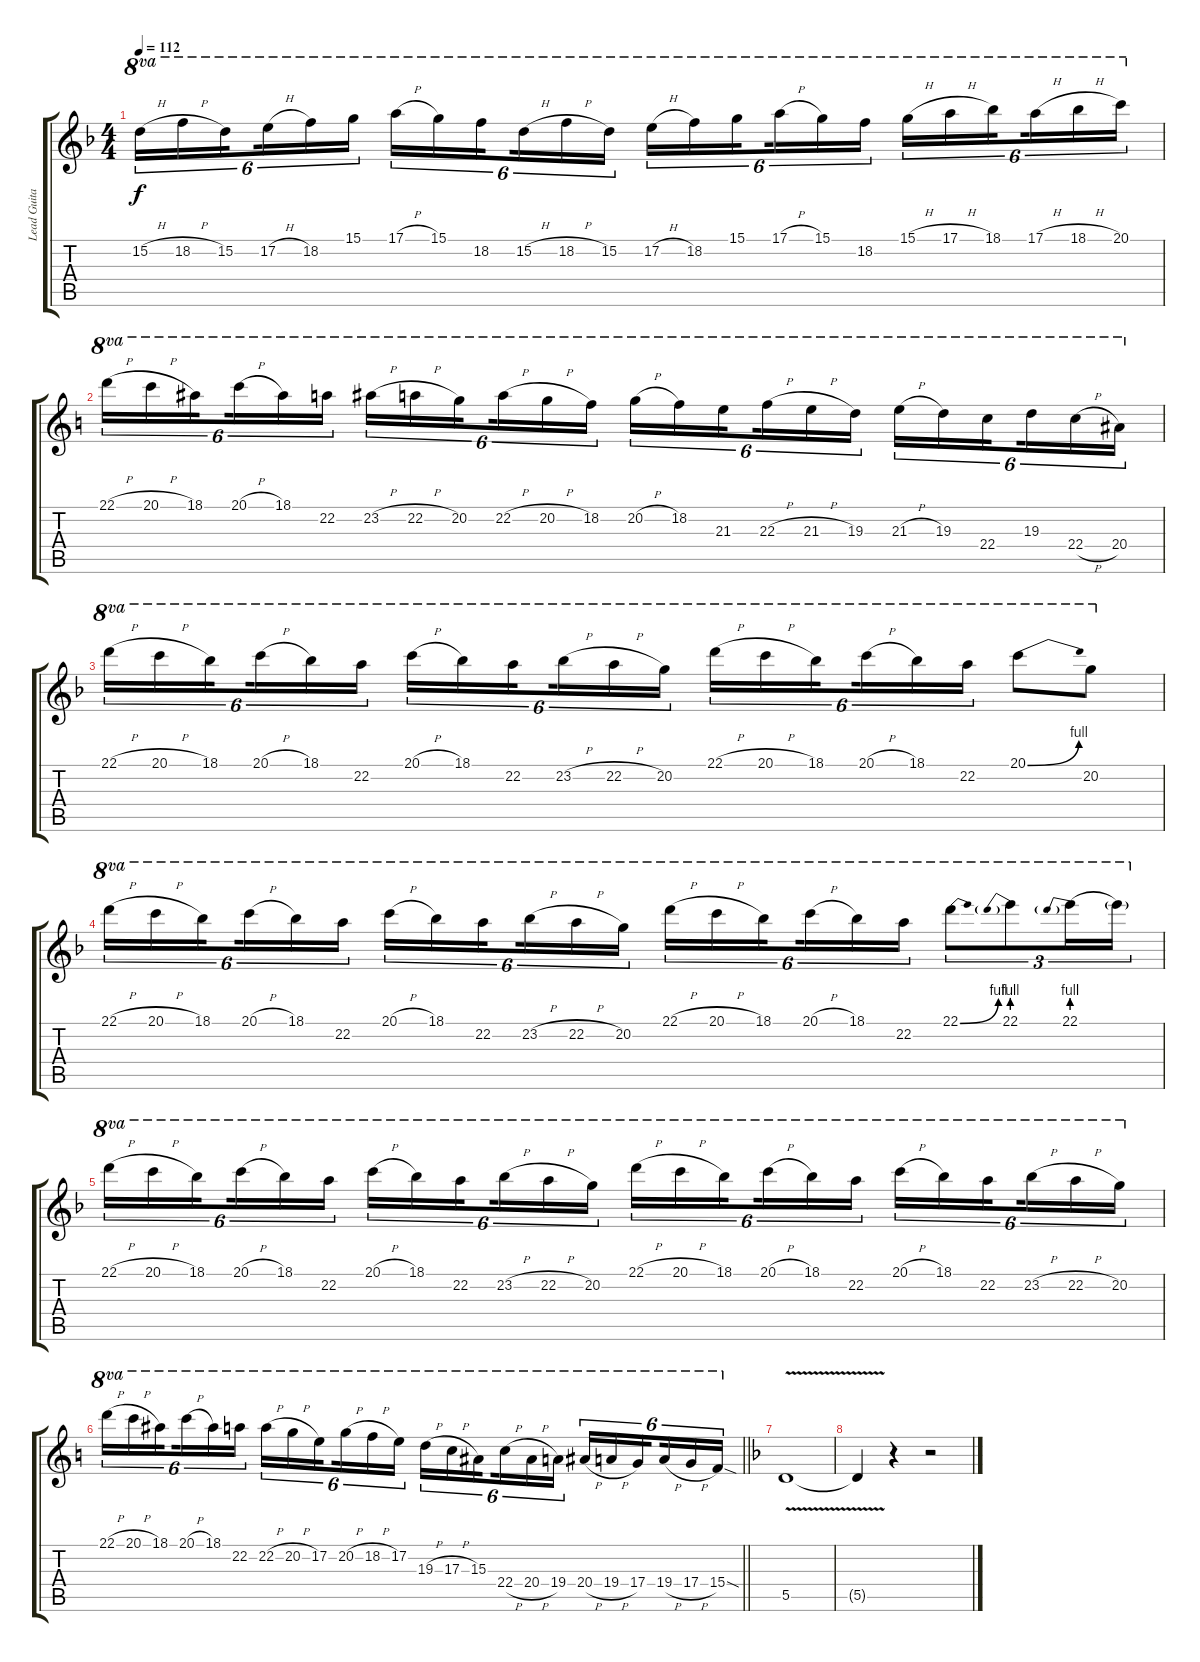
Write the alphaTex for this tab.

\track ("Lead Guitar" "Lead Guita") {instrument distortionguitar}
\staff {score tabs}
\tuning (E4 B3 G3 D3 A2 E2) {hide}
\ts (4 4)
\tempo 112
\clef g2
\ks f
15.2{h}.16{tu (6 4) ot 8va dy f} 18.2{h}.16{tu (6 4) ot 8va} 15.2.16{tu (6 4) ot 8va beam splitsecondary} 17.2{h}.16{tu (6 4) ot 8va} 18.2.16{tu (6 4) ot 8va} 15.1.16{tu (6 4) ot 8va} 17.1{h}.16{tu (6 4) ot 8va} 15.1.16{tu (6 4) ot 8va} 18.2.16{tu (6 4) ot 8va beam splitsecondary} 15.2{h}.16{tu (6 4) ot 8va} 18.2{h}.16{tu (6 4) ot 8va} 15.2.16{tu (6 4) ot 8va} 17.2{h}.16{tu (6 4) ot 8va} 18.2.16{tu (6 4) ot 8va} 15.1.16{tu (6 4) ot 8va beam splitsecondary} 17.1{h}.16{tu (6 4) ot 8va} 15.1.16{tu (6 4) ot 8va} 18.2.16{tu (6 4) ot 8va} 15.1{h}.16{tu (6 4) ot 8va} 17.1{h}.16{tu (6 4) ot 8va} 18.1.16{tu (6 4) ot 8va beam splitsecondary} 17.1{h}.16{tu (6 4) ot 8va} 18.1{h}.16{tu (6 4) ot 8va} 20.1.16{tu (6 4) ot 8va} |
\ks c
22.1{h}.16{tu (6 4) ot 8va} 20.1{h}.16{tu (6 4) ot 8va} 18.1.16{tu (6 4) ot 8va beam splitsecondary} 20.1{h}.16{tu (6 4) ot 8va} 18.1.16{tu (6 4) ot 8va} 22.2.16{tu (6 4) ot 8va} 23.2{h}.16{tu (6 4) ot 8va} 22.2{h}.16{tu (6 4) ot 8va} 20.2.16{tu (6 4) ot 8va beam splitsecondary} 22.2{h}.16{tu (6 4) ot 8va} 20.2{h}.16{tu (6 4) ot 8va} 18.2.16{tu (6 4) ot 8va} 20.2{h}.16{tu (6 4) ot 8va} 18.2.16{tu (6 4) ot 8va} 21.3.16{tu (6 4) ot 8va beam splitsecondary} 22.3{h}.16{tu (6 4) ot 8va} 21.3{h}.16{tu (6 4) ot 8va} 19.3.16{tu (6 4) ot 8va} 21.3{h}.16{tu (6 4) ot 8va} 19.3.16{tu (6 4) ot 8va} 22.4.16{tu (6 4) ot 8va beam splitsecondary} 19.3.16{tu (6 4) ot 8va} 22.4{h}.16{tu (6 4) ot 8va} 20.4.16{tu (6 4) ot 8va} |
\ks f
22.1{h}.16{tu (6 4) ot 8va} 20.1{h}.16{tu (6 4) ot 8va} 18.1.16{tu (6 4) ot 8va beam splitsecondary} 20.1{h}.16{tu (6 4) ot 8va} 18.1.16{tu (6 4) ot 8va} 22.2.16{tu (6 4) ot 8va} 20.1{h}.16{tu (6 4) ot 8va} 18.1.16{tu (6 4) ot 8va} 22.2.16{tu (6 4) ot 8va beam splitsecondary} 23.2{h}.16{tu (6 4) ot 8va} 22.2{h}.16{tu (6 4) ot 8va} 20.2.16{tu (6 4) ot 8va} 22.1{h}.16{tu (6 4) ot 8va} 20.1{h}.16{tu (6 4) ot 8va} 18.1.16{tu (6 4) ot 8va beam splitsecondary} 20.1{h}.16{tu (6 4) ot 8va} 18.1.16{tu (6 4) ot 8va} 22.2.16{tu (6 4) ot 8va} 20.1{be (bend 0 0 60 4)}.8{ot 8va} 20.2.8{ot 8va} |
22.1{h}.16{tu (6 4) ot 8va} 20.1{h}.16{tu (6 4) ot 8va} 18.1.16{tu (6 4) ot 8va beam splitsecondary} 20.1{h}.16{tu (6 4) ot 8va} 18.1.16{tu (6 4) ot 8va} 22.2.16{tu (6 4) ot 8va} 20.1{h}.16{tu (6 4) ot 8va} 18.1.16{tu (6 4) ot 8va} 22.2.16{tu (6 4) ot 8va beam splitsecondary} 23.2{h}.16{tu (6 4) ot 8va} 22.2{h}.16{tu (6 4) ot 8va} 20.2.16{tu (6 4) ot 8va} 22.1{h}.16{tu (6 4) ot 8va} 20.1{h}.16{tu (6 4) ot 8va} 18.1.16{tu (6 4) ot 8va beam splitsecondary} 20.1{h}.16{tu (6 4) ot 8va} 18.1.16{tu (6 4) ot 8va} 22.2.16{tu (6 4) ot 8va} 22.1{be (bend 0 0 60 4)}.8{tu (3 2) ot 8va} 22.1{be (prebend 0 4 60 4)}.8{tu (3 2) ot 8va} 22.1{be (prebend 0 4 60 4)}.16{tu (3 2) ot 8va} 22.1{t}.16{tu (3 2) ot 8va} |
22.1{h}.16{tu (6 4) ot 8va} 20.1{h}.16{tu (6 4) ot 8va} 18.1.16{tu (6 4) ot 8va beam splitsecondary} 20.1{h}.16{tu (6 4) ot 8va} 18.1.16{tu (6 4) ot 8va} 22.2.16{tu (6 4) ot 8va} 20.1{h}.16{tu (6 4) ot 8va} 18.1.16{tu (6 4) ot 8va} 22.2.16{tu (6 4) ot 8va beam splitsecondary} 23.2{h}.16{tu (6 4) ot 8va} 22.2{h}.16{tu (6 4) ot 8va} 20.2.16{tu (6 4) ot 8va} 22.1{h}.16{tu (6 4) ot 8va} 20.1{h}.16{tu (6 4) ot 8va} 18.1.16{tu (6 4) ot 8va beam splitsecondary} 20.1{h}.16{tu (6 4) ot 8va} 18.1.16{tu (6 4) ot 8va} 22.2.16{tu (6 4) ot 8va} 20.1{h}.16{tu (6 4) ot 8va} 18.1.16{tu (6 4) ot 8va} 22.2.16{tu (6 4) ot 8va beam splitsecondary} 23.2{h}.16{tu (6 4) ot 8va} 22.2{h}.16{tu (6 4) ot 8va} 20.2.16{tu (6 4) ot 8va} |
\barLineRight lightlight
\ks c
22.1{h}.16{tu (6 4) ot 8va} 20.1{h}.16{tu (6 4) ot 8va} 18.1.16{tu (6 4) ot 8va beam splitsecondary} 20.1{h}.16{tu (6 4) ot 8va} 18.1.16{tu (6 4) ot 8va} 22.2.16{tu (6 4) ot 8va} 22.2{h}.16{tu (6 4) ot 8va} 20.2{h}.16{tu (6 4) ot 8va} 17.2.16{tu (6 4) ot 8va beam splitsecondary} 20.2{h}.16{tu (6 4) ot 8va} 18.2{h}.16{tu (6 4) ot 8va} 17.2.16{tu (6 4) ot 8va} 19.3{h}.16{tu (6 4) ot 8va} 17.3{h}.16{tu (6 4) ot 8va} 15.3.16{tu (6 4) ot 8va beam splitsecondary} 22.4{h}.16{tu (6 4) ot 8va} 20.4{h}.16{tu (6 4) ot 8va} 19.4.16{tu (6 4) ot 8va} 20.4{h}.16{tu (6 4) ot 8va} 19.4{h}.16{tu (6 4) ot 8va} 17.4.16{tu (6 4) ot 8va beam splitsecondary} 19.4{h}.16{tu (6 4) ot 8va} 17.4{h}.16{tu (6 4) ot 8va} 15.4{sod}.16{tu (6 4) ot 8va} |
\ks f
5.5{v}.1 |
5.5{v t}.4 r.4 r.2
